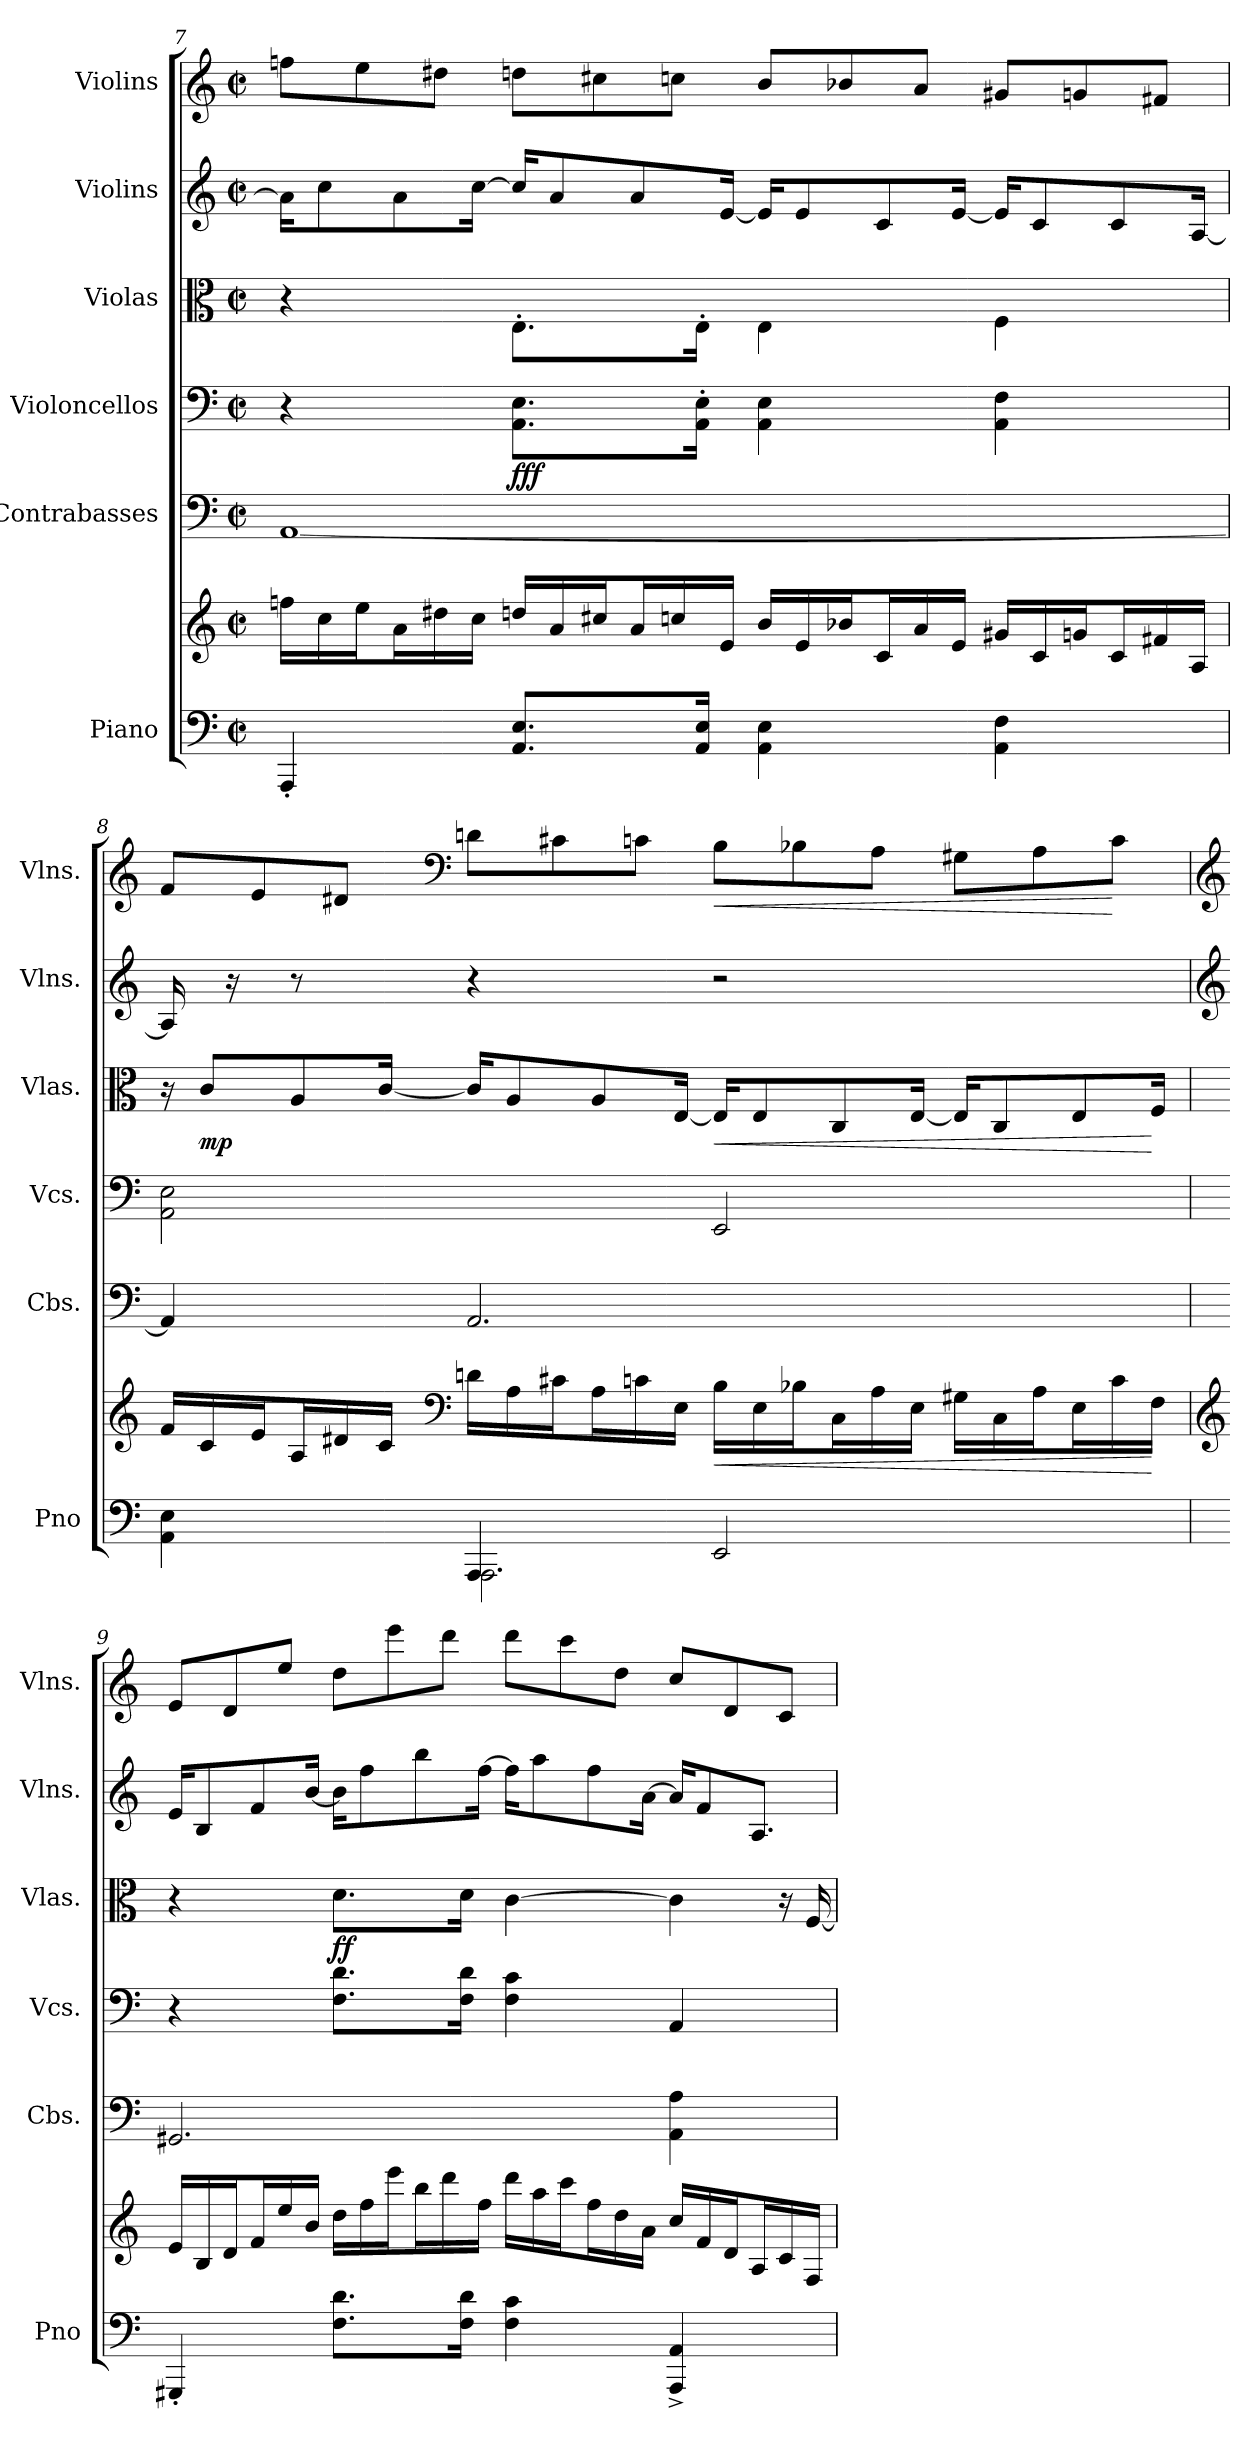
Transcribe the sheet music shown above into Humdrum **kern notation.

**kern	**kern	**dynam	**kern	**kern	**dynam	**kern	**dynam	**kern	**dynam	**kern	**dynam
*part6	*part6	*part6	*part5	*part4	*part4	*part3	*part3	*part2	*part2	*part1	*part1
*staff7	*staff6	*staff6/7	*staff5	*staff4	*staff4	*staff3	*staff3	*staff2	*staff2	*staff1	*staff1
*I"Piano	*	*	*I"Contrabasses	*I"Violoncellos	*	*I"Violas	*	*I"Violins	*	*I"Violins	*
*I'Pno	*	*	*I'Cbs.	*I'Vcs.	*	*I'Vlas.	*	*I'Vlns.	*	*I'Vlns.	*
*clefF4	*clefG2	*	*clefF4	*clefF4	*	*clefC3	*	*clefG2	*	*clefG2	*
*	*	*	*ITrd7c12	*	*	*	*	*	*	*	*
*k[]	*k[]	*	*k[]	*k[]	*	*k[]	*	*k[]	*	*k[]	*
*M4/4	*M4/4	*	*M4/4	*M4/4	*	*M4/4	*	*M4/4	*	*M4/4	*
*met(c|)	*met(c|)	*	*met(c|)	*met(c|)	*	*met(c|)	*	*met(c|)	*	*met(c|)	*
*	*Xtuplet	*	*	*	*	*	*	*Xtuplet	*	*Xtuplet	*
=7	=7	=7	=7	=7	=7	=7	=7	=7	=7	=7	=7
!	!	!LO:DY:b	!	!	!	!	!	!	!LO:DY:b	!	!
4AAA'/	24ffn\LL	other-dynamics	[1AAA	4r	.	4r	.	24a\KL]	other-dynamics	12ffn\L	.
.	24cc\	.	.	.	.	.	.	12cc\	.	.	.
.	24ee\J	.	.	.	.	.	.	.	.	12ee\	.
.	24a\L	.	.	.	.	.	.	12a\	.	.	.
.	24dd#X\	.	.	.	.	.	.	.	.	12dd#X\J	.
.	24cc\JJ	.	.	.	.	.	.	[24cc\Jk	.	.	.
!	!	!	!	!	!LO:DY:b	!	!	!	!	!	!
8.AA/ 8.E/L	24ddn/LL	.	.	8.AA\ 8.E\L	fff	8.E'\L	.	24cc/KL]	.	12ddn\L	.
.	24a/	.	.	.	.	.	.	12a/	.	.	.
.	24cc#X/J	.	.	.	.	.	.	.	.	12cc#X\	.
.	24a/L	.	.	.	.	.	.	12a/	.	.	.
.	24ccn/	.	.	.	.	.	.	.	.	12ccn\J	.
16AA/ 16E/Jk	.	.	.	16AA\' 16E\'Jk	.	16E'\Jk	.	.	.	.	.
.	24e/JJ	.	.	.	.	.	.	[24e/Jk	.	.	.
4AA\ 4E\	24b/LL	.	.	4AA\ 4E\	.	4E\	.	24e/KL]	.	12b/L	.
.	24e/	.	.	.	.	.	.	12e/	.	.	.
.	24b-X/J	.	.	.	.	.	.	.	.	12b-X/	.
.	24c/L	.	.	.	.	.	.	12c/	.	.	.
.	24a/	.	.	.	.	.	.	.	.	12a/J	.
.	24e/JJ	.	.	.	.	.	.	[24e/Jk	.	.	.
4AA\ 4F\	24g#X/LL	.	.	4AA\ 4F\	.	4F\	.	24e/KL]	.	12g#X/L	.
.	24c/	.	.	.	.	.	.	12c/	.	.	.
.	24gn/J	.	.	.	.	.	.	.	.	12gn/	.
.	24c/L	.	.	.	.	.	.	12c/	.	.	.
.	24f#X/	.	.	.	.	.	.	.	.	12f#X/J	.
.	24A/JJ	.	.	.	.	.	.	[24A/Jk	.	.	.
!!LO:PB:g=z
=8	=8	=8	=8	=8	=8	=8	=8	=8	=8	=8	=8
*^	*	*	*	*	*	*	*	*	*	*	*
*	*	*	*	*	*	*	*Xtuplet	*	*	*	*	*
4AA\ 4E\	4ryy	24f/LL	.	4AAA/]	2AA\ 2E\	.	24r	.	16A/]	.	12f/L	.
!	!	!	!	!	!	!	!	!LO:DY:b	!	!	!	!
.	.	24c/	.	.	.	.	12c/L	mp	.	.	.	.
.	.	.	.	.	.	.	.	.	16r	.	.	.
.	.	24e/J	.	.	.	.	.	.	.	.	12e/	.
.	.	24A/L	.	.	.	.	12A/	.	8r	.	.	.
.	.	24d#X/	.	.	.	.	.	.	.	.	12d#X/J	.
.	.	24c/JJ	.	.	.	.	[24c/Jk	.	.	.	.	.
*	*	*clefF4	*	*	*	*	*	*	*	*	*clefF4	*
4AAA/	2.AAA\	24dn\LL	.	2.AAA/	.	.	24c/KL]	.	4r	.	12dn\L	.
.	.	24A\	.	.	.	.	12A/	.	.	.	.	.
.	.	24c#X\J	.	.	.	.	.	.	.	.	12c#X\	.
.	.	24A\L	.	.	.	.	12A/	.	.	.	.	.
.	.	24cn\	.	.	.	.	.	.	.	.	12cn\J	.
.	.	24E\JJ	.	.	.	.	[24E/Jk	.	.	.	.	.
!	!	!	!LO:HP:b	!	!	!	!	!LO:HP:b	!	!	!	!LO:HP:b
2EE/	.	24B\LL	<	.	2EE/	.	24E/KL]	<	2r	.	12B\L	<
.	.	24E\	.	.	.	.	12E/	.	.	.	.	.
.	.	24B-X\J	.	.	.	.	.	.	.	.	12B-X\	.
.	.	24C\L	.	.	.	.	12C/	.	.	.	.	.
.	.	24A\	.	.	.	.	.	.	.	.	12A\J	.
.	.	24E\JJ	.	.	.	.	[24E/Jk	.	.	.	.	.
.	.	24G#X\LL	.	.	.	.	24E/KL]	.	.	.	12G#X\L	.
.	.	24C\	.	.	.	.	12C/	.	.	.	.	.
.	.	24A\J	.	.	.	.	.	.	.	.	12A\	.
.	.	24E\L	.	.	.	.	12E/	.	.	.	.	.
.	.	24c\	.	.	.	.	.	.	.	.	12c\J	[
.	.	24F\JJ	[	.	.	.	24F/Jk	[	.	.	.	.
*v	*v	*	*	*	*	*	*	*	*	*	*	*
=9	=9	=9	=9	=9	=9	=9	=9	=9	=9	=9	=9
*	*clefG2	*	*	*	*	*	*	*clefG2	*	*clefG2	*
4GGG#X'/	24e/LL	.	2.GGG#X/	4r	.	4r	.	24e/KL	.	12e/L	.
.	24B/	.	.	.	.	.	.	12B/	.	.	.
.	24d/J	.	.	.	.	.	.	.	.	12d/	.
.	24f/L	.	.	.	.	.	.	12f/	.	.	.
.	24ee/	.	.	.	.	.	.	.	.	12ee/J	.
.	24b/JJ	.	.	.	.	.	.	[24b/Jk	.	.	.
!	!	!LO:DY:b=2	!	!	!	!	!LO:DY:b	!	!	!	!
8.F\ 8.d\L	24dd\LL	other-dynamics	.	8.F\ 8.d\L	.	8.d\L	ff	24b\KL]	.	12dd\L	.
.	24ff\	.	.	.	.	.	.	12ff\	.	.	.
.	24eee\J	.	.	.	.	.	.	.	.	12eee\	.
.	24bb\L	.	.	.	.	.	.	12bb\	.	.	.
.	24ddd\	.	.	.	.	.	.	.	.	12ddd\J	.
16F\ 16d\Jk	.	.	.	16F\ 16d\Jk	.	16d\Jk	.	.	.	.	.
.	24ff\JJ	.	.	.	.	.	.	[24ff\Jk	.	.	.
4F\ 4c\	24ddd\LL	.	.	4F\ 4c\	.	[4c\	.	24ff\KL]	.	12ddd\L	.
.	24aa\	.	.	.	.	.	.	12aa\	.	.	.
.	24ccc\J	.	.	.	.	.	.	.	.	12ccc\	.
.	24ff\L	.	.	.	.	.	.	12ff\	.	.	.
.	24dd\	.	.	.	.	.	.	.	.	12dd\J	.
.	24a\JJ	.	.	.	.	.	.	[24a\Jk	.	.	.
4AAA/^ 4AA/^	24cc/LL	.	4AAA\ 4AA\	4AA/	.	6c\]	.	24a/KL]	.	12cc/L	.
.	24f/	.	.	.	.	.	.	12f/	.	.	.
.	24d/J	.	.	.	.	.	.	.	.	12d/	.
.	24A/L	.	.	.	.	.	.	12.A/J	.	.	.
.	24c/	.	.	.	.	24r	.	.	.	12c/J	.
.	24F/JJ	.	.	.	.	[24F/	.	.	.	.	.
=	=	=	=	=	=	=	=	=	=	=	=
*-	*-	*-	*-	*-	*-	*-	*-	*-	*-	*-	*-
